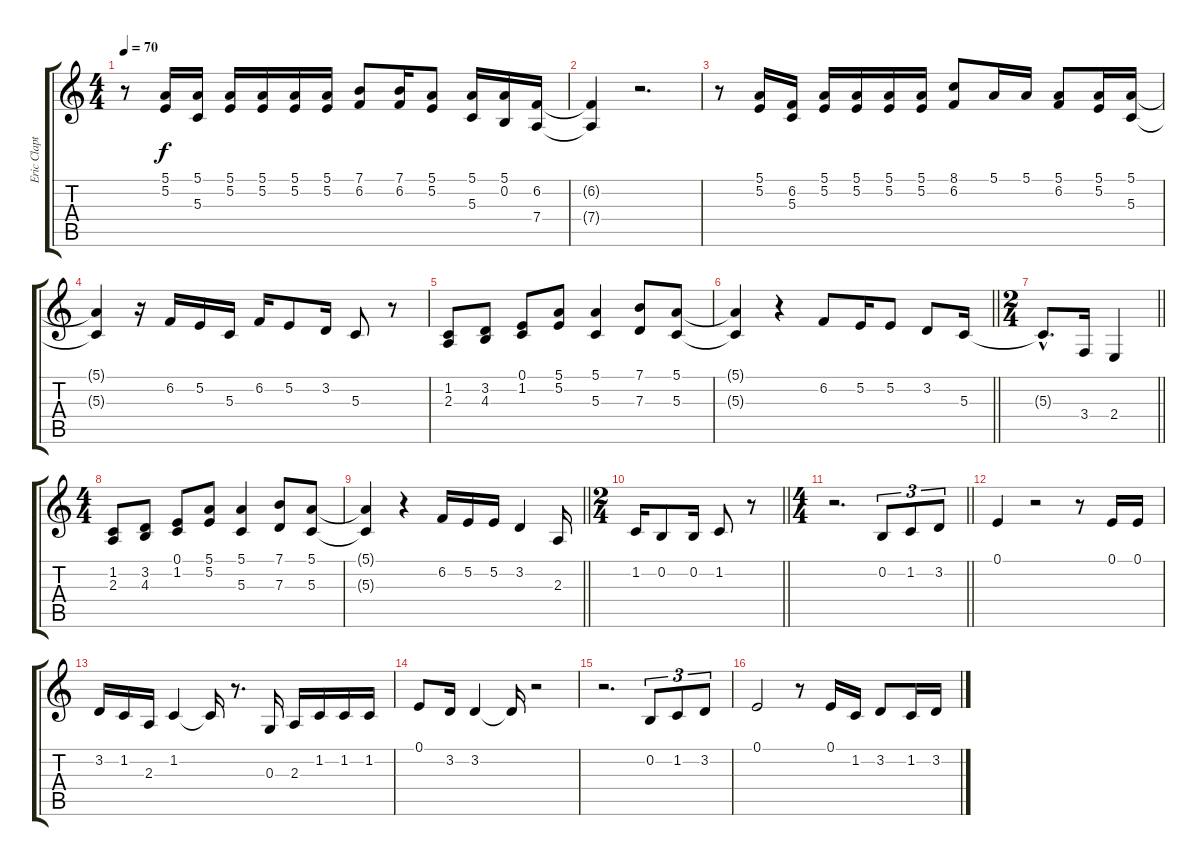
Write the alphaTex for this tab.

\track ("Eric Clapton Voice" "Eric Clapt") {instrument altosax}
\staff {score tabs}
\tuning (E4 B3 G3 D3 A2 E2) {hide}
\ts (4 4)
\tempo 70
\clef g2
\ks c
r.8{dy f} (5.1 5.2).16 (5.1 5.3).16 (5.1 5.2).16 (5.1 5.2).16 (5.1 5.2).16 (5.1 5.2).16 (7.1 6.2).8 (7.1 6.2).16 (5.1 5.2).8 (5.1 5.3).16 (5.1 0.2).16 (6.2 7.4).16 |
(6.2{t} 7.4{t}).4 r.2{d} |
r.8 (5.1 5.2).16 (6.2 5.3).16 (5.1 5.2).16 (5.1 5.2).16 (5.1 5.2).16 (5.1 5.2).16 (8.1 6.2).8 5.1.16 5.1.16 (5.1 6.2).8 (5.1 5.2).16 (5.1 5.3).16 |
(5.1{t} 5.3{t}).4 r.16 6.2.16 5.2.16 5.3.16 6.2.16 5.2.8 3.2.16 5.3.8 r.8 |
(1.2 2.3).8 (3.2 4.3).8 (0.1 1.2).8 (5.1 5.2).8 (5.1 5.3).4 (7.1 7.3).8 (5.1 5.3).8 |
\barLineRight lightlight
(5.1{t} 5.3{t}).4 r.4 6.2.8 5.2.16 5.2.8 3.2.8 5.3.16 |
\ts (2 4)
\barLineRight lightlight
5.3{hac t}.8{d} 3.4.16 2.4.4 |
\ts (4 4)
(1.2 2.3).8 (3.2 4.3).8 (0.1 1.2).8 (5.1 5.2).8 (5.1 5.3).4 (7.1 7.3).8 (5.1 5.3).8 |
\barLineRight lightlight
(5.1{t} 5.3{t}).4 r.4 6.2.16 5.2.16 5.2.16 3.2.4 2.3.16 |
\ts (2 4)
\barLineRight lightlight
1.2.16 0.2.8 0.2.16 1.2.8 r.8 |
\ts (4 4)
\barLineRight lightlight
r.2{d} 0.2.8{tu (3 2)} 1.2.8{tu (3 2)} 3.2.8{tu (3 2)} |
0.1.4 r.2 r.8 0.1.16 0.1.16 |
3.2.16 1.2.16 2.3.16 1.2.4 1.2{t}.16 r.8{d} 0.3.16 2.3.16 1.2.16 1.2.16 1.2.16 |
0.1.8 3.2.16 3.2.4 3.2{t}.16 r.2 |
r.2{d} 0.2.8{tu (3 2)} 1.2.8{tu (3 2)} 3.2.8{tu (3 2)} |
0.1.2 r.8 0.1.16 1.2.16 3.2.8 1.2.16 3.2.16
